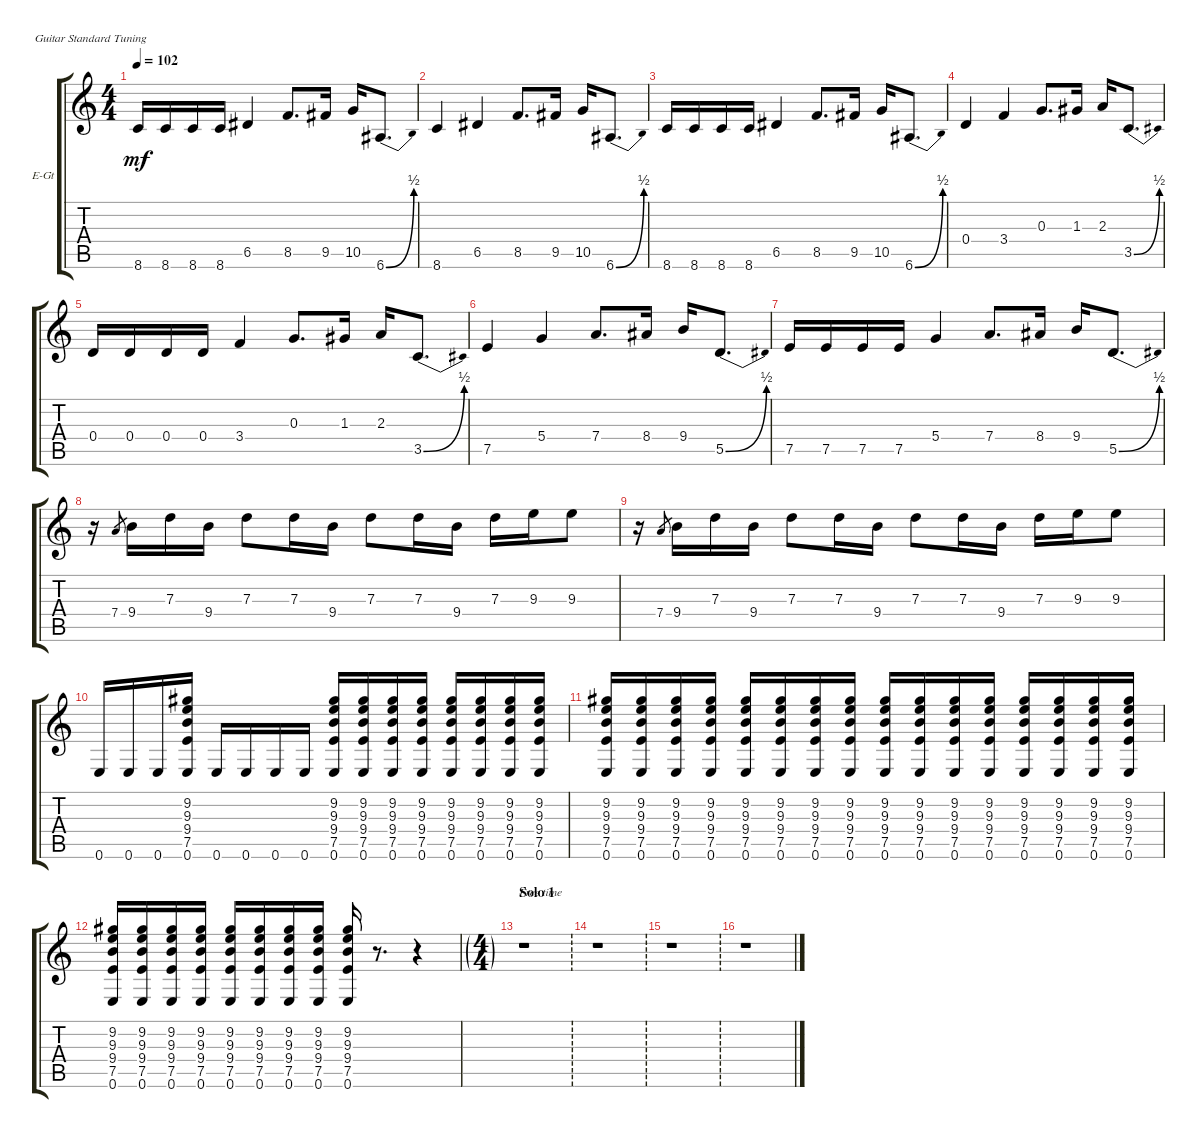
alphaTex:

\bracketExtendMode groupsimilarinstruments
\firstSystemTrackNameOrientation horizontal
\otherSystemsTrackNameOrientation horizontal
\track ("Jimmy Page 2" "E-Gt") {instrument distortionguitar}
\staff {score tabs}
\tuning (E4 B3 G3 D3 A2 E2)
\ts (4 4)
\tempo 102
\clef g2
\ks c
8.6.16{dy mf} 8.6.16 8.6.16 8.6.16 6.5.4 8.5.8{d} 9.5.16 10.5.16 6.6{be (bend 0 0 14.399999999999999 2)}.8{d} |
8.6.4 6.5.4 8.5.8{d} 9.5.16 10.5.16 6.6{be (bend 0 0 15.6 2)}.8{d} |
8.6.16 8.6.16 8.6.16 8.6.16 6.5.4 8.5.8{d} 9.5.16 10.5.16 6.6{be (bend 0 0 14.399999999999999 2)}.8{d} |
0.4.4 3.4.4 0.3.8{d} 1.3.16 2.3.16 3.5{be (bend 0 0 15.6 2)}.8{d} |
0.4.16 0.4.16 0.4.16 0.4.16 3.4.4 0.3.8{d} 1.3.16 2.3.16 3.5{be (bend 0 0 16.8 2)}.8{d} |
7.5.4 5.4.4 7.4.8{d} 8.4.16 9.4.16 5.5{be (bend 0 0 15.6 2)}.8{d} |
7.5.16 7.5.16 7.5.16 7.5.16 5.4.4 7.4.8{d} 8.4.16 9.4.16 5.5{be (bend 0 0 16.8 2)}.8{d} |
r.16 7.4.8{gr} 9.4.16 7.3.16 9.4.16 7.3.8 7.3.16 9.4.16 7.3.8 7.3.16 9.4.16 7.3.16 9.3.16 9.3.8 |
r.16 7.4.8{gr} 9.4.16 7.3.16 9.4.16 7.3.8 7.3.16 9.4.16 7.3.8 7.3.16 9.4.16 7.3.16 9.3.16 9.3.8 |
0.6.16 0.6.16 0.6.16 (0.6 7.5 9.4 9.3 9.2).16 0.6.16 0.6.16 0.6.16 0.6.16 (0.6 7.5 9.4 9.3 9.2).16 (0.6 7.5 9.4 9.3 9.2).16 (9.2 9.3 9.4 7.5 0.6).16 (0.6 7.5 9.4 9.3 9.2).16 (0.6 7.5 9.4 9.3 9.2).16 (0.6 7.5 9.4 9.3 9.2).16 (9.2 9.3 9.4 7.5 0.6).16 (0.6 7.5 9.4 9.3 9.2).16 |
(0.6 7.5 9.4 9.3 9.2).16 (0.6 7.5 9.4 9.3 9.2).16 (9.2 9.3 9.4 7.5 0.6).16 (0.6 7.5 9.4 9.3 9.2).16 (0.6 7.5 9.4 9.3 9.2).16 (0.6 7.5 9.4 9.3 9.2).16 (9.2 9.3 9.4 7.5 0.6).16 (0.6 7.5 9.4 9.3 9.2).16 (0.6 7.5 9.4 9.3 9.2).16 (0.6 7.5 9.4 9.3 9.2).16 (9.2 9.3 9.4 7.5 0.6).16 (0.6 7.5 9.4 9.3 9.2).16 (0.6 7.5 9.4 9.3 9.2).16 (0.6 7.5 9.4 9.3 9.2).16 (9.2 9.3 9.4 7.5 0.6).16 (0.6 7.5 9.4 9.3 9.2).16 |
(0.6 7.5 9.4 9.3 9.2).16 (0.6 7.5 9.4 9.3 9.2).16 (9.2 9.3 9.4 7.5 0.6).16 (0.6 7.5 9.4 9.3 9.2).16 (0.6 7.5 9.4 9.3 9.2).16 (0.6 7.5 9.4 9.3 9.2).16 (9.2 9.3 9.4 7.5 0.6).16 (0.6 7.5 9.4 9.3 9.2).16 (0.6 7.5 9.4 9.3 9.2).16 r.8{d} r.4 |
\ft
\section ("" "Solo 1")
r.1 |
\ft
r.1 |
\ft
r.1 |
\ft
r.1
